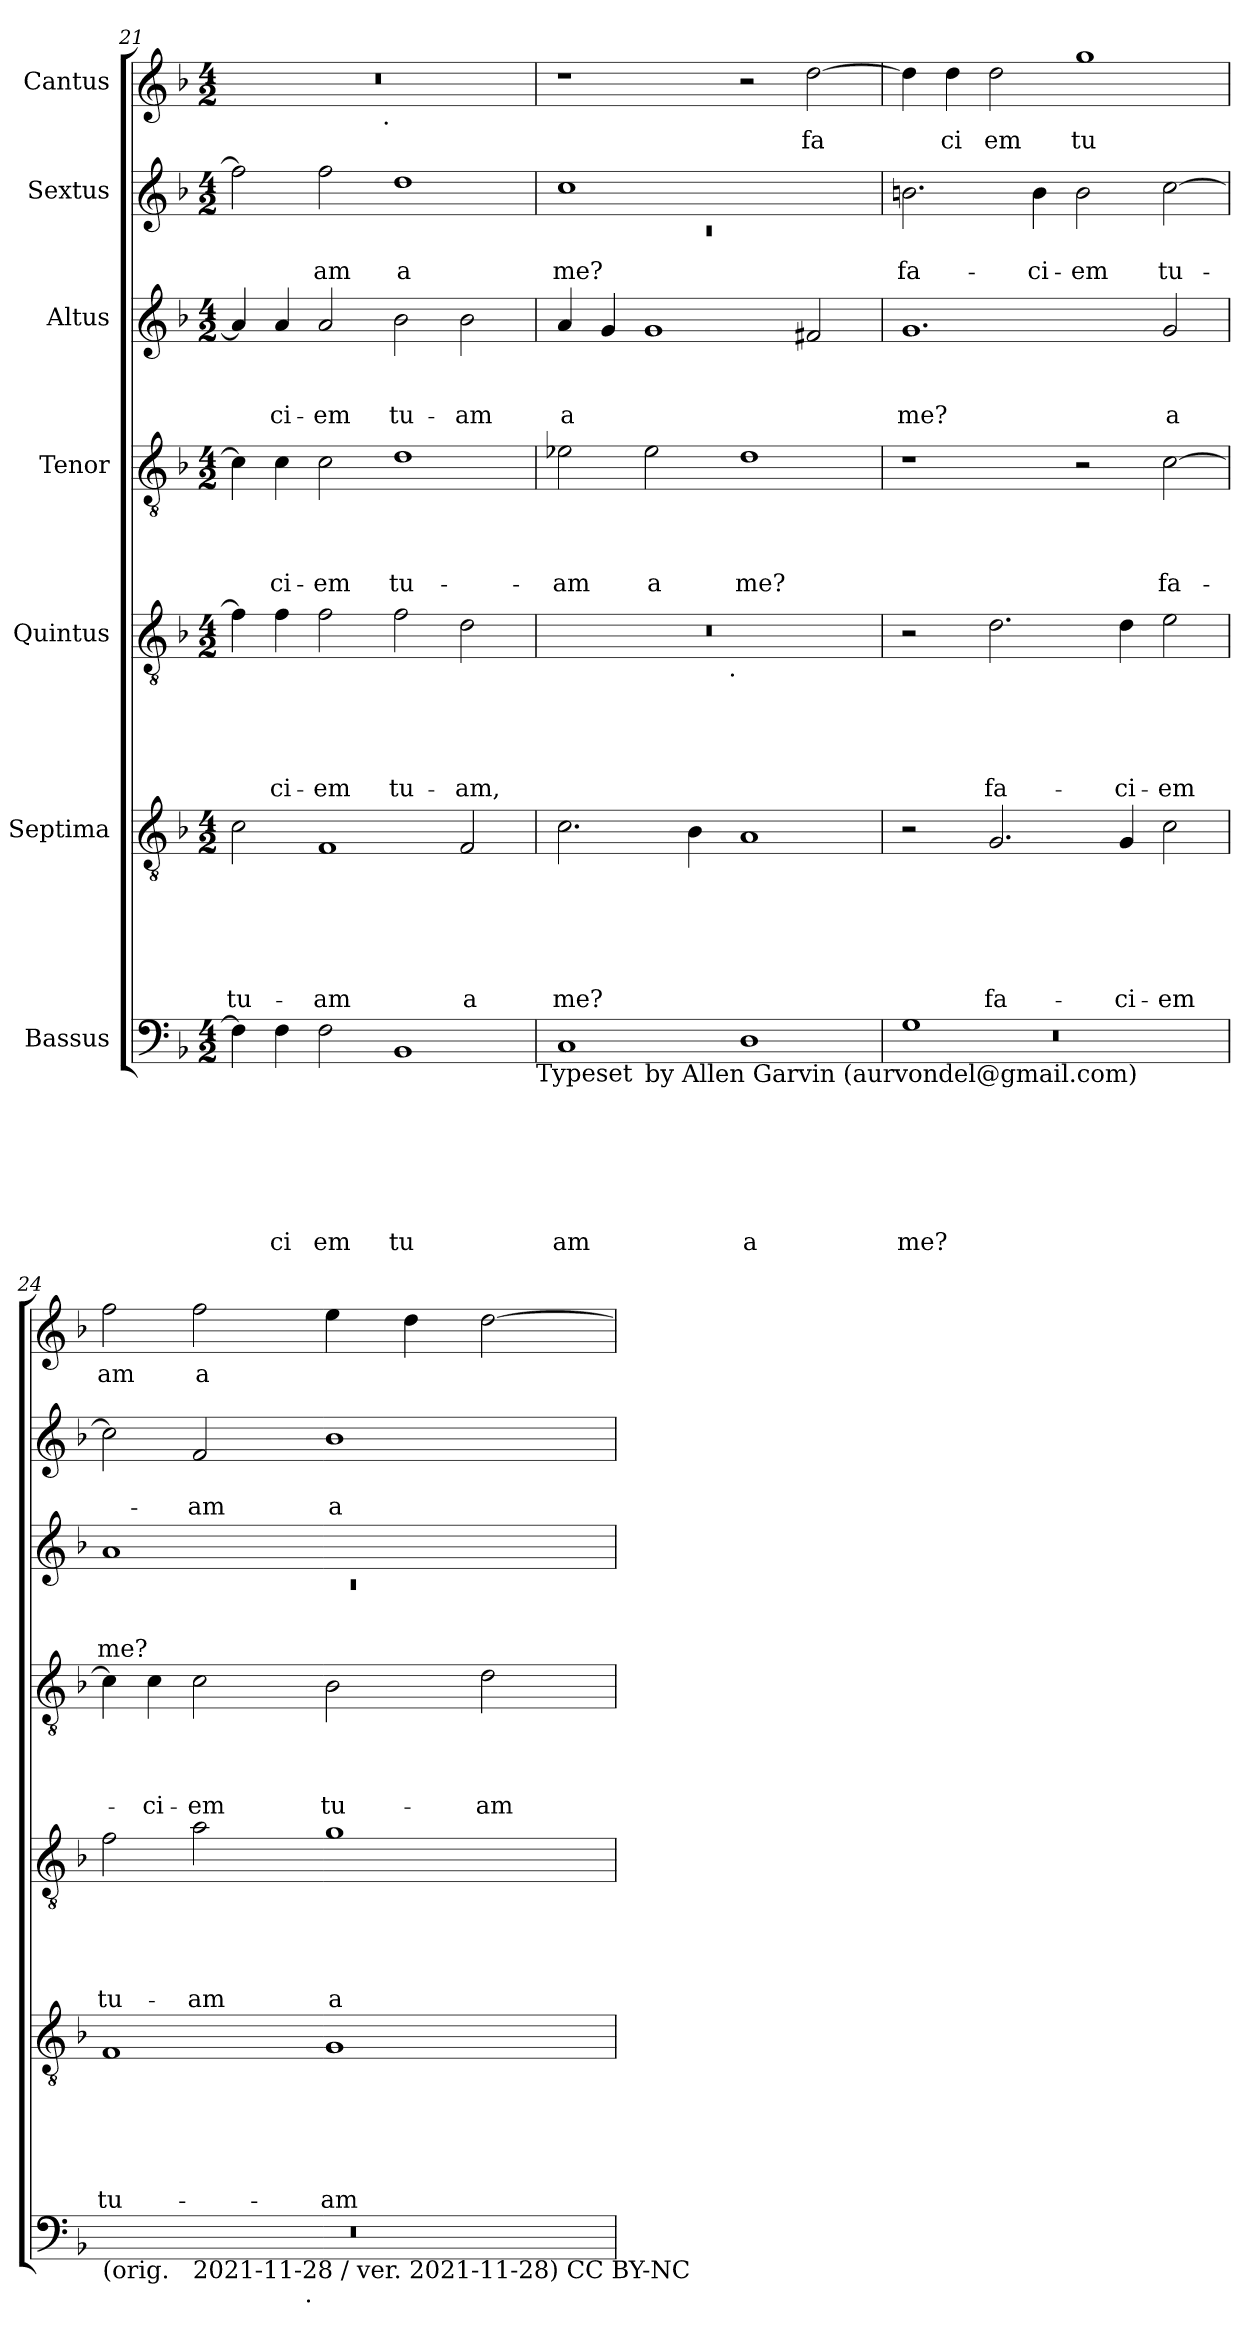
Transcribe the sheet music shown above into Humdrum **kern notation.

**kern	**text	**text	**text	**text	**text	**text	**text	**kern	**text	**text	**text	**text	**text	**text	**kern	**text	**text	**text	**text	**text	**kern	**text	**text	**text	**text	**kern	**text	**text	**text	**kern	**text	**text	**kern	**text
*part7	*part7	*part7	*part7	*part7	*part7	*part7	*part7	*part6	*part6	*part6	*part6	*part6	*part6	*part6	*part5	*part5	*part5	*part5	*part5	*part5	*part4	*part4	*part4	*part4	*part4	*part3	*part3	*part3	*part3	*part2	*part2	*part2	*part1	*part1
*staff7	*staff7	*staff7	*staff7	*staff7	*staff7	*staff7	*staff7	*staff6	*staff6	*staff6	*staff6	*staff6	*staff6	*staff6	*staff5	*staff5	*staff5	*staff5	*staff5	*staff5	*staff4	*staff4	*staff4	*staff4	*staff4	*staff3	*staff3	*staff3	*staff3	*staff2	*staff2	*staff2	*staff1	*staff1
*I"Bassus	*	*	*	*	*	*	*	*I"Septima	*	*	*	*	*	*	*I"Quintus	*	*	*	*	*	*I"Tenor	*	*	*	*	*I"Altus	*	*	*	*I"Sextus	*	*	*I"Cantus	*
!!LO:LB:g=z
*clefF4	*	*	*	*	*	*	*	*clefGv2	*	*	*	*	*	*	*clefGv2	*	*	*	*	*	*clefGv2	*	*	*	*	*clefG2	*	*	*	*clefG2	*	*	*clefG2	*
*ITrd-3c-5	*	*	*	*	*	*	*	*	*	*	*	*	*	*	*ITrd-3c-5	*	*	*	*	*	*ITrd-3c-5	*	*	*	*	*ITrd-3c-5	*	*	*	*ITrd-3c-5	*	*	*ITrd-3c-5	*
*k[b-e-]	*	*	*	*	*	*	*	*k[b-]	*	*	*	*	*	*	*k[b-e-]	*	*	*	*	*	*k[b-e-]	*	*	*	*	*k[b-e-]	*	*	*	*k[b-e-]	*	*	*k[b-e-]	*
*B-:	*	*	*	*	*	*	*	*F:	*	*	*	*	*	*	*B-:	*	*	*	*	*	*B-:	*	*	*	*	*B-:	*	*	*	*B-:	*	*	*B-:	*
*M4/2	*	*	*	*	*	*	*	*M4/2	*	*	*	*	*	*	*M4/2	*	*	*	*	*	*M4/2	*	*	*	*	*M4/2	*	*	*	*M4/2	*	*	*M4/2	*
=21	=21	=21	=21	=21	=21	=21	=21	=21	=21	=21	=21	=21	=21	=21	=21	=21	=21	=21	=21	=21	=21	=21	=21	=21	=21	=21	=21	=21	=21	=21	=21	=21	=21	=21
!	!	!	!	!	!	!	!	!	!	!	!	!	!	!LO:LY:b	!	!	!	!	!	!	!	!	!	!	!	!	!	!	!	!	!	!	!	!
*	*	*	*	*	*	*	*	*	*	*	*	*	*	*	*	*	*	*	*	*	*	*	*	*	*	*	*	*	*	*	*	*	*^	*
4B-\]	.	.	.	.	.	.	.	2c\	.	.	.	.	.	tu-	4b-\]	.	.	.	.	.	4f\]	.	.	.	.	4dd/]	.	.	.	2bb-\]	.	.	0r	2ryy	.
!	!	!	!	!	!	!	!LO:LY:b	!	!	!	!	!	!	!	!	!	!	!	!	!LO:LY:b	!	!	!	!	!LO:LY:b	!	!	!	!LO:LY:b	!	!	!	!	!	!
4B-\	.	.	.	.	.	.	ci	.	.	.	.	.	.	.	4b-\	.	.	.	.	ci-	4f\	.	.	.	ci-	4dd/	.	.	ci-	.	.	.	.	.	.
!	!	!	!	!	!	!	!LO:LY:b	!	!	!	!	!	!	!LO:LY:b	!	!	!	!	!	!LO:LY:b	!	!	!	!	!LO:LY:b	!	!	!	!LO:LY:b	!	!	!LO:LY:b	!	!	!
2B-\	.	.	.	.	.	.	em	1F	.	.	.	.	.	-am	2b-\	.	.	.	.	-em	2f\	.	.	.	-em	2dd/	.	.	-em	2bb-\	.	am	.	4...ryy	.
!	!	!	!	!	!	!	!	!	!	!	!	!	!	!	!	!	!	!	!	!	!	!	!	!	!	!	!	!	!	!	!	!	!	!LO:TX:b:t=.	!
.	.	.	.	.	.	.	.	.	.	.	.	.	.	.	.	.	.	.	.	.	.	.	.	.	.	.	.	.	.	.	.	.	.	1ryy	.
!	!	!	!	!	!	!	!LO:LY:b	!	!	!	!	!	!	!	!	!	!	!	!	!LO:LY:b	!	!	!	!	!LO:LY:b	!	!	!	!LO:LY:b	!	!	!LO:LY:b	!	!	!
1E-	.	.	.	.	.	.	tu	.	.	.	.	.	.	.	2b-\	.	.	.	.	tu-	1g	.	.	.	tu-	2ee-\	.	.	tu-	1gg	.	a	.	.	.
!	!	!	!	!	!	!	!	!	!	!	!	!	!	!LO:LY:b	!	!	!	!	!	!LO:LY:b	!	!	!	!	!	!	!	!	!LO:LY:b	!	!	!	!	!	!
.	.	.	.	.	.	.	.	2F/	.	.	.	.	.	a	2g\	.	.	.	.	-am,	.	.	.	.	.	2ee-\	.	.	-am	.	.	.	.	.	.
.	.	.	.	.	.	.	.	.	.	.	.	.	.	.	.	.	.	.	.	.	.	.	.	.	.	.	.	.	.	.	.	.	.	32ryy	.
!LO:TX:b:t=Typeset	!	!	!	!	!	!	!	!	!	!	!	!	!	!	!	!	!	!	!	!	!	!	!	!	!	!	!	!	!	!	!	!	!	!	!
=22	=22	=22	=22	=22	=22	=22	=22	=22	=22	=22	=22	=22	=22	=22	=22	=22	=22	=22	=22	=22	=22	=22	=22	=22	=22	=22	=22	=22	=22	=22	=22	=22	=22	=22	=22
*	*	*	*	*	*	*	*	*	*	*	*	*	*	*	*	*	*	*	*	*	*	*	*	*	*	*	*	*	*	*^	*	*	*	*	*
!	!	!	!	!	!	!	!LO:LY:b	!	!	!	!	!	!	!LO:LY:b	!	!	!	!	!	!	!	!	!	!	!LO:LY:b	!	!	!	!LO:LY:b	!	!LO:N:vis=1	!	!LO:LY:b	!	!	!
*^	*	*	*	*	*	*	*	*	*	*	*	*	*	*	*^	*	*	*	*	*	*	*	*	*	*	*	*	*	*	*	*	*	*	*v	*v	*
1F	2ryy	.	.	.	.	.	.	am	2.c\	.	.	.	.	.	me?	0r	2ryy	.	.	.	.	.	2a-X\	.	.	.	-am	4dd/	.	.	a	1ff	0rc	.	me?	1r	.
.	.	.	.	.	.	.	.	.	.	.	.	.	.	.	.	.	.	.	.	.	.	.	.	.	.	.	.	4cc/	.	.	.	.	.	.	.	.	.
!	!LO:TX:b:t=by Allen Garvin (aurvondel@gmail.com)	!	!	!	!	!	!	!	!	!	!	!	!	!	!	!	!	!	!	!	!	!	!	!	!	!	!	!	!	!	!	!	!	!	!	!	!
!	!	!	!	!	!	!	!	!	!	!	!	!	!	!	!	!	!	!	!	!	!	!	!	!	!	!	!LO:LY:b	!	!	!	!	!	!	!	!	!	!
.	1.ryy	.	.	.	.	.	.	.	.	.	.	.	.	.	.	.	4...ryy	.	.	.	.	.	2a-\	.	.	.	a	1cc	.	.	.	.	.	.	.	.	.
.	.	.	.	.	.	.	.	.	4B-\	.	.	.	.	.	.	.	.	.	.	.	.	.	.	.	.	.	.	.	.	.	.	.	.	.	.	.	.
!	!	!	!	!	!	!	!	!	!	!	!	!	!	!	!	!	!LO:TX:b:t=.	!	!	!	!	!	!	!	!	!	!	!	!	!	!	!	!	!	!	!	!
.	.	.	.	.	.	.	.	.	.	.	.	.	.	.	.	.	1ryy	.	.	.	.	.	.	.	.	.	.	.	.	.	.	.	.	.	.	.	.
!	!	!	!	!	!	!	!	!LO:LY:b	!	!	!	!	!	!	!	!	!	!	!	!	!	!	!	!	!	!	!LO:LY:b	!	!	!	!	!	!	!	!	!	!
1G	.	.	.	.	.	.	.	a	1A	.	.	.	.	.	.	.	.	.	.	.	.	.	1g	.	.	.	me?	.	.	.	.	1ryy	.	.	.	2r	.
!	!	!	!	!	!	!	!	!	!	!	!	!	!	!	!	!	!	!	!	!	!	!	!	!	!	!	!	!	!	!	!	!	!	!	!	!	!LO:LY:b
.	.	.	.	.	.	.	.	.	.	.	.	.	.	.	.	.	.	.	.	.	.	.	.	.	.	.	.	2b/	.	.	.	.	.	.	.	[>2gg\	fa
.	.	.	.	.	.	.	.	.	.	.	.	.	.	.	.	.	32ryy	.	.	.	.	.	.	.	.	.	.	.	.	.	.	.	.	.	.	.	.
=23	=23	=23	=23	=23	=23	=23	=23	=23	=23	=23	=23	=23	=23	=23	=23	=23	=23	=23	=23	=23	=23	=23	=23	=23	=23	=23	=23	=23	=23	=23	=23	=23	=23	=23	=23	=23	=23
*	*^	*	*	*	*	*	*	*	*	*	*	*	*	*	*	*	*	*	*	*	*	*	*	*	*	*	*	*	*	*	*	*	*	*	*	*	*
!	!	!LO:N:vis=1	!	!	!	!	!	!	!LO:LY:b	!	!	!	!	!	!	!	!	!	!	!	!	!	!	!	!	!	!	!	!	!	!	!LO:LY:b	!	!	!	!LO:LY:b	!	!
*	*	*	*	*	*	*	*	*	*	*	*	*	*	*	*	*	*v	*v	*	*	*	*	*	*	*	*	*	*	*	*	*	*	*v	*v	*	*	*	*
0ryy	1c	0r	.	.	.	.	.	.	me?	2r	.	.	.	.	.	.	2r	.	.	.	.	.	1r	.	.	.	.	1.cc	.	.	me?	2.een\	.	fa-	4gg\]	.
!	!	!	!	!	!	!	!	!	!	!	!	!	!	!	!	!	!	!	!	!	!	!	!	!	!	!	!	!	!	!	!	!	!	!	!	!LO:LY:b
.	.	.	.	.	.	.	.	.	.	.	.	.	.	.	.	.	.	.	.	.	.	.	.	.	.	.	.	.	.	.	.	.	.	.	4gg\	ci
!	!	!	!	!	!	!	!	!	!	!	!	!	!	!	!	!LO:LY:b	!	!	!	!	!	!LO:LY:b	!	!	!	!	!	!	!	!	!	!	!	!	!	!LO:LY:b
.	.	.	.	.	.	.	.	.	.	2.G/	.	.	.	.	.	fa-	2.g\	.	.	.	.	fa-	.	.	.	.	.	.	.	.	.	.	.	.	2gg\	em
!	!	!	!	!	!	!	!	!	!	!	!	!	!	!	!	!	!	!	!	!	!	!	!	!	!	!	!	!	!	!	!	!	!	!LO:LY:b	!	!
.	.	.	.	.	.	.	.	.	.	.	.	.	.	.	.	.	.	.	.	.	.	.	.	.	.	.	.	.	.	.	.	4ee\	.	-ci-	.	.
!	!	!	!	!	!	!	!	!	!	!	!	!	!	!	!	!	!	!	!	!	!	!	!	!	!	!	!	!	!	!	!	!	!	!LO:LY:b	!	!LO:LY:b
.	1ryy	.	.	.	.	.	.	.	.	.	.	.	.	.	.	.	.	.	.	.	.	.	2r	.	.	.	.	.	.	.	.	2ee\	.	-em	1ccc	tu
!	!	!	!	!	!	!	!	!	!	!	!	!	!	!	!	!LO:LY:b	!	!	!	!	!	!LO:LY:b	!	!	!	!	!	!	!	!	!	!	!	!	!	!
.	.	.	.	.	.	.	.	.	.	4G/	.	.	.	.	.	-ci-	4g\	.	.	.	.	-ci-	.	.	.	.	.	.	.	.	.	.	.	.	.	.
!	!	!	!	!	!	!	!	!	!	!	!	!	!	!	!	!LO:LY:b	!	!	!	!	!	!LO:LY:b	!	!	!	!	!LO:LY:b	!	!	!	!LO:LY:b	!	!	!LO:LY:b	!	!
.	.	.	.	.	.	.	.	.	.	2c\	.	.	.	.	.	-em	2a\	.	.	.	.	-em	[>2f\	.	.	.	fa-	2cc/	.	.	a	[>2ff\	.	tu-	.	.
=24	=24	=24	=24	=24	=24	=24	=24	=24	=24	=24	=24	=24	=24	=24	=24	=24	=24	=24	=24	=24	=24	=24	=24	=24	=24	=24	=24	=24	=24	=24	=24	=24	=24	=24	=24	=24
*	*	*	*	*	*	*	*	*	*	*	*	*	*	*	*	*	*	*	*	*	*	*	*	*	*	*	*	*^	*	*	*	*	*	*	*	*
!LO:TX:b:t=(orig.	!	!	!	!	!	!	!	!	!	!	!	!	!	!	!	!	!	!	!	!	!	!	!	!	!	!	!	!	!	!	!	!	!	!	!	!	!
!	!	!	!	!	!	!	!	!	!	!	!	!	!	!	!	!LO:LY:b	!	!	!	!	!	!LO:LY:b	!	!	!	!	!	!	!LO:N:vis=1	!	!	!LO:LY:b	!	!	!	!	!LO:LY:b
0r	2ryy	2ryy	.	.	.	.	.	.	.	1F	.	.	.	.	.	tu-	2b-\	.	.	.	.	tu-	4f\]	.	.	.	.	1dd	0rc	.	.	me?	2ff\]	.	.	2bb-\	am
!	!	!	!	!	!	!	!	!	!	!	!	!	!	!	!	!	!	!	!	!	!	!	!	!	!	!	!LO:LY:b	!	!	!	!	!	!	!	!	!	!
.	.	.	.	.	.	.	.	.	.	.	.	.	.	.	.	.	.	.	.	.	.	.	4f\	.	.	.	-ci-	.	.	.	.	.	.	.	.	.	.
!	!LO:TX:b:t=2021-11-28 / ver. 2021-11-28) CC BY-NC	!	!	!	!	!	!	!	!	!	!	!	!	!	!	!	!	!	!	!	!	!	!	!	!	!	!	!	!	!	!	!	!	!	!	!	!
!	!	!	!	!	!	!	!	!	!	!	!	!	!	!	!	!	!	!	!	!	!	!LO:LY:b	!	!	!	!	!LO:LY:b	!	!	!	!	!	!	!	!LO:LY:b	!	!LO:LY:b
.	1.ryy	4...ryy	.	.	.	.	.	.	.	.	.	.	.	.	.	.	2dd\	.	.	.	.	-am	2f\	.	.	.	-em	.	.	.	.	.	2b-/	.	-am	2bb-\	a
!	!	!LO:TX:b:t=.	!	!	!	!	!	!	!	!	!	!	!	!	!	!	!	!	!	!	!	!	!	!	!	!	!	!	!	!	!	!	!	!	!	!	!
.	.	1ryy	.	.	.	.	.	.	.	.	.	.	.	.	.	.	.	.	.	.	.	.	.	.	.	.	.	.	.	.	.	.	.	.	.	.	.
!	!	!	!	!	!	!	!	!	!	!	!	!	!	!	!	!LO:LY:b	!	!	!	!	!	!LO:LY:b	!	!	!	!	!LO:LY:b	!	!	!	!	!	!	!	!LO:LY:b	!	!
.	.	.	.	.	.	.	.	.	.	1G	.	.	.	.	.	-am	1cc	.	.	.	.	a	2e-\	.	.	.	tu-	1ryy	.	.	.	.	1ee-	.	a	4aa\	.
.	.	.	.	.	.	.	.	.	.	.	.	.	.	.	.	.	.	.	.	.	.	.	.	.	.	.	.	.	.	.	.	.	.	.	.	4gg\	.
!	!	!	!	!	!	!	!	!	!	!	!	!	!	!	!	!	!	!	!	!	!	!	!	!	!	!	!LO:LY:b	!	!	!	!	!	!	!	!	!	!
.	.	.	.	.	.	.	.	.	.	.	.	.	.	.	.	.	.	.	.	.	.	.	2g\	.	.	.	-am	.	.	.	.	.	.	.	.	[>2gg\	.
.	.	32ryy	.	.	.	.	.	.	.	.	.	.	.	.	.	.	.	.	.	.	.	.	.	.	.	.	.	.	.	.	.	.	.	.	.	.	.
*v	*v	*v	*	*	*	*	*	*	*	*	*	*	*	*	*	*	*	*	*	*	*	*	*	*	*	*	*	*v	*v	*	*	*	*	*	*	*	*
=	=	=	=	=	=	=	=	=	=	=	=	=	=	=	=	=	=	=	=	=	=	=	=	=	=	=	=	=	=	=	=	=	=	=
*-	*-	*-	*-	*-	*-	*-	*-	*-	*-	*-	*-	*-	*-	*-	*-	*-	*-	*-	*-	*-	*-	*-	*-	*-	*-	*-	*-	*-	*-	*-	*-	*-	*-	*-
